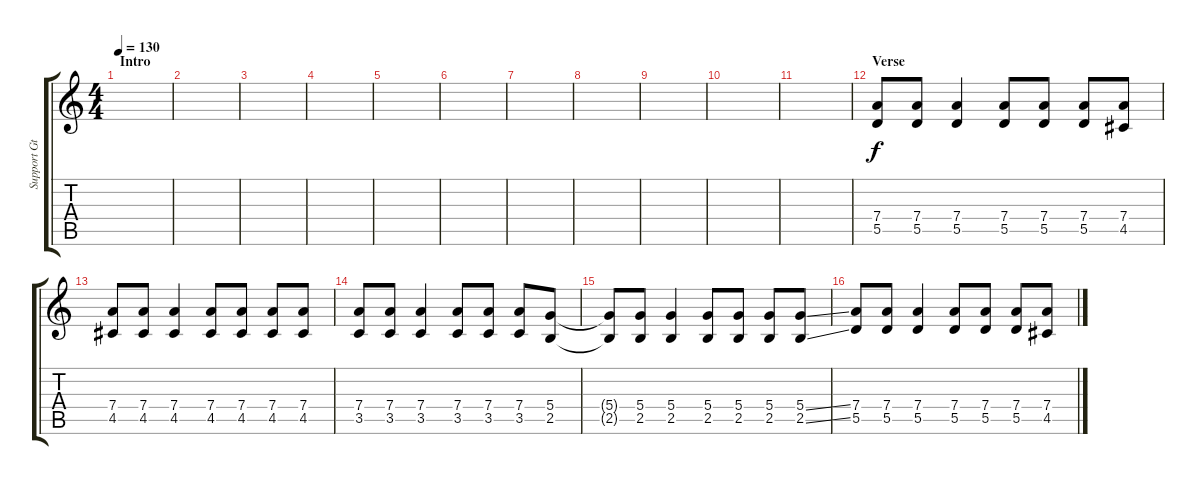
\track ("Support Gtr 2" "Support Gt") {instrument overdrivenguitar}
\staff {score tabs}
\tuning (E4 B3 G3 D3 A2 E2) {hide}
\ts (4 4)
\section ("" "Intro")
\tempo 130
\clef g2
\ks c
|
|
|
|
|
|
|
|
|
|
|
\section ("" "Verse")
(7.4 5.5).8 (7.4 5.5).8 (7.4 5.5).4 (7.4 5.5).8 (7.4 5.5).8 (7.4 5.5).8 (7.4 4.5).8 |
(7.4 4.5).8 (7.4 4.5).8 (7.4 4.5).4 (7.4 4.5).8 (7.4 4.5).8 (7.4 4.5).8 (7.4 4.5).8 |
(7.4 3.5).8 (7.4 3.5).8 (7.4 3.5).4 (7.4 3.5).8 (7.4 3.5).8 (7.4 3.5).8 (5.4 2.5).8 |
(5.4{t} 2.5{t}).8 (5.4 2.5).8 (5.4 2.5).4 (5.4 2.5).8 (5.4 2.5).8 (5.4 2.5).8 (5.4{ss} 2.5{ss}).8 |
(7.4 5.5).8 (7.4 5.5).8 (7.4 5.5).4 (7.4 5.5).8 (7.4 5.5).8 (7.4 5.5).8 (7.4 4.5).8
